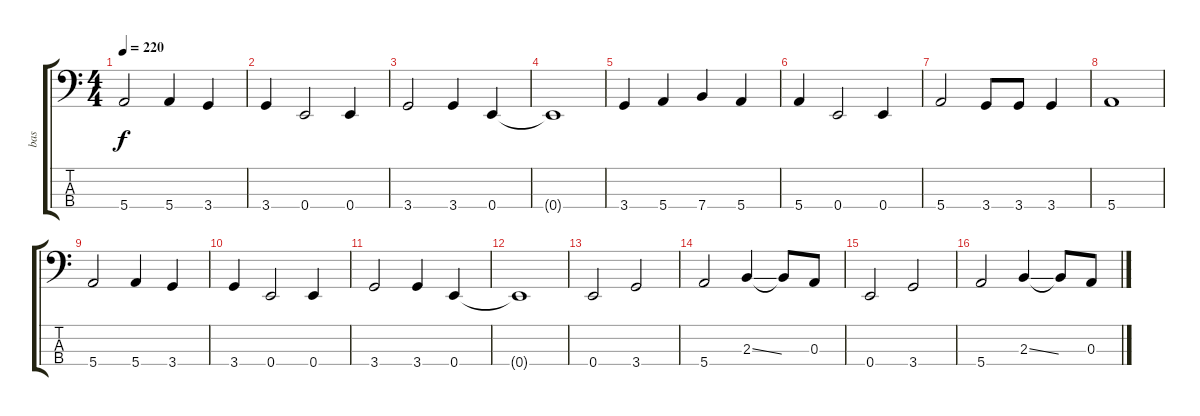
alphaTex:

\track ("bas" "bas") {instrument electricbassfinger}
\staff {score tabs}
\tuning (G2 D2 A1 E1) {hide}
\ts (4 4)
\tempo 220
\clef f4
\ks c
5.4.2{dy f} 5.4.4 3.4.4 |
3.4.4 0.4.2 0.4.4 |
3.4.2 3.4.4 0.4.4 |
0.4{t}.1 |
3.4.4 5.4.4 7.4.4 5.4.4 |
5.4.4 0.4.2 0.4.4 |
5.4.2 3.4.8 3.4.8 3.4.4 |
5.4.1 |
5.4.2 5.4.4 3.4.4 |
3.4.4 0.4.2 0.4.4 |
3.4.2 3.4.4 0.4.4 |
0.4{t}.1 |
0.4.2 3.4.2 |
5.4.2 2.3{ss}.4 2.3{t}.8 0.3.8 |
0.4.2 3.4.2 |
5.4.2 2.3{ss}.4 2.3{t}.8 0.3.8
